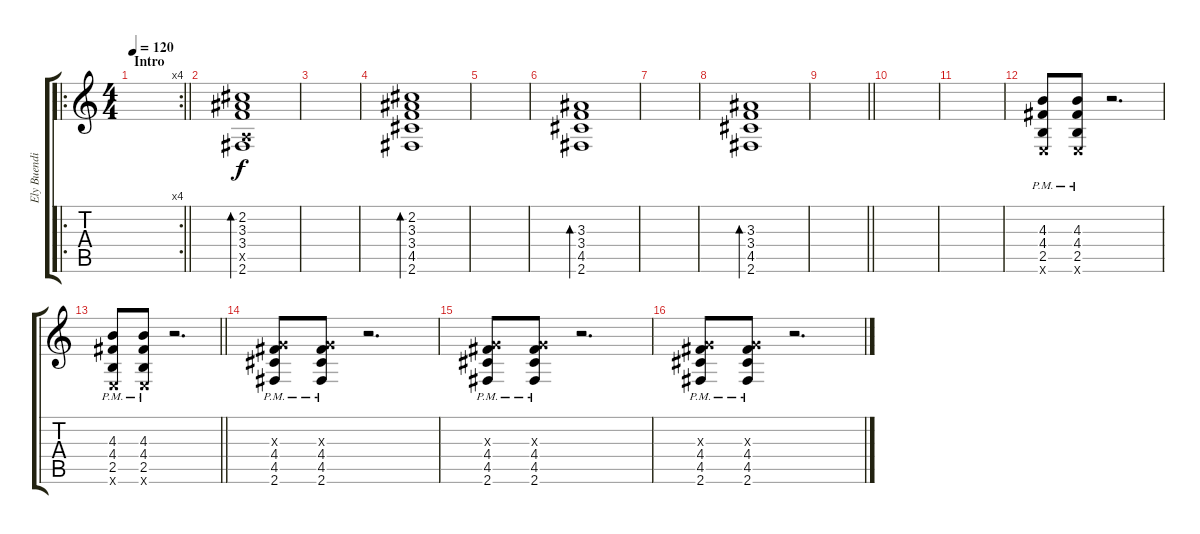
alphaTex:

\track ("Ely Buendia(Rhythm)" "Ely Buendi") {instrument acousticguitarsteel}
\staff {score tabs}
\tuning (E4 B3 G3 D3 A2 E2) {hide}
\ro
\rc 4
\ts (4 4)
\section ("" "Intro")
\tempo 120
\clef g2
\barLineRight lightlight
\ks c
|
(2.2 3.3 3.4 0.5{x} 2.6).1{bd 60} |
|
(2.2 3.3 3.4 4.5 2.6).1{bd 60} |
|
(3.3 3.4 4.5 2.6).1{bd 60} |
|
(3.3 3.4 4.5 2.6).1{bd 60} |
\barLineRight lightlight
|
\section ("" "")
|
|
(4.3{pm} 4.4{pm} 2.5{pm} 0.6{x}).8{instrument electricguitarclean} (4.3{pm} 4.4{pm} 2.5{pm} 0.6{x}).8 r.2{d} |
\barLineRight lightlight
(4.3{pm} 4.4{pm} 2.5{pm} 0.6{x}).8 (4.3{pm} 4.4{pm} 2.5{pm} 0.6{x}).8 r.2{d} |
\section ("" "")
(0.3{x} 4.4{pm} 4.5{pm} 2.6{pm}).8 (0.3{x} 4.4{pm} 4.5{pm} 2.6{pm}).8 r.2{d} |
(0.3{x} 4.4{pm} 4.5{pm} 2.6{pm}).8 (0.3{x} 4.4{pm} 4.5{pm} 2.6{pm}).8 r.2{d} |
(0.3{x} 4.4{pm} 4.5{pm} 2.6{pm}).8 (0.3{x} 4.4{pm} 4.5{pm} 2.6{pm}).8 r.2{d}
